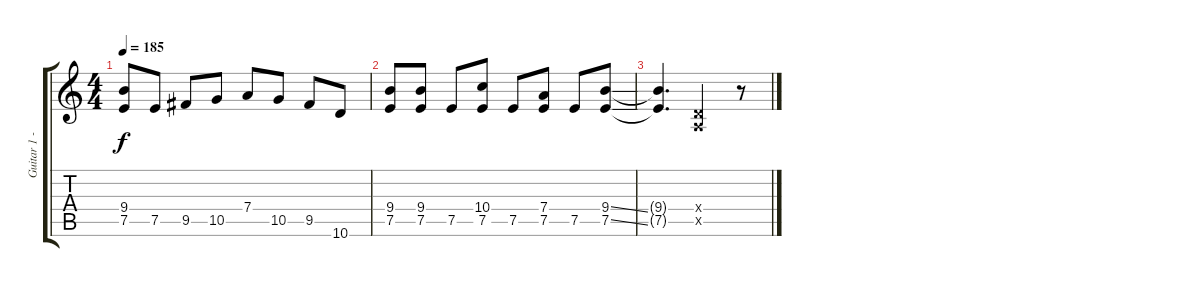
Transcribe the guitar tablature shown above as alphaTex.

\track ("Guitar 1 - Murray" "Guitar 1 -") {instrument distortionguitar}
\staff {score tabs}
\tuning (E4 B3 G3 D3 A2 E2) {hide}
\ts (4 4)
\tempo 185
\clef g2
\ks c
(9.4{t} 7.5{t}).8{dy f} 7.5.8 9.5.8 10.5.8 7.4.8 10.5.8 9.5.8 10.6.8 |
(9.4 7.5).8 (9.4 7.5).8 7.5.8 (10.4 7.5).8 7.5.8 (7.4 7.5).8 7.5.8 (9.4{ss} 7.5{ss}).8 |
(9.4{t} 7.5{t}).4{d} (0.4{x} 0.5{x}).2 r.8
